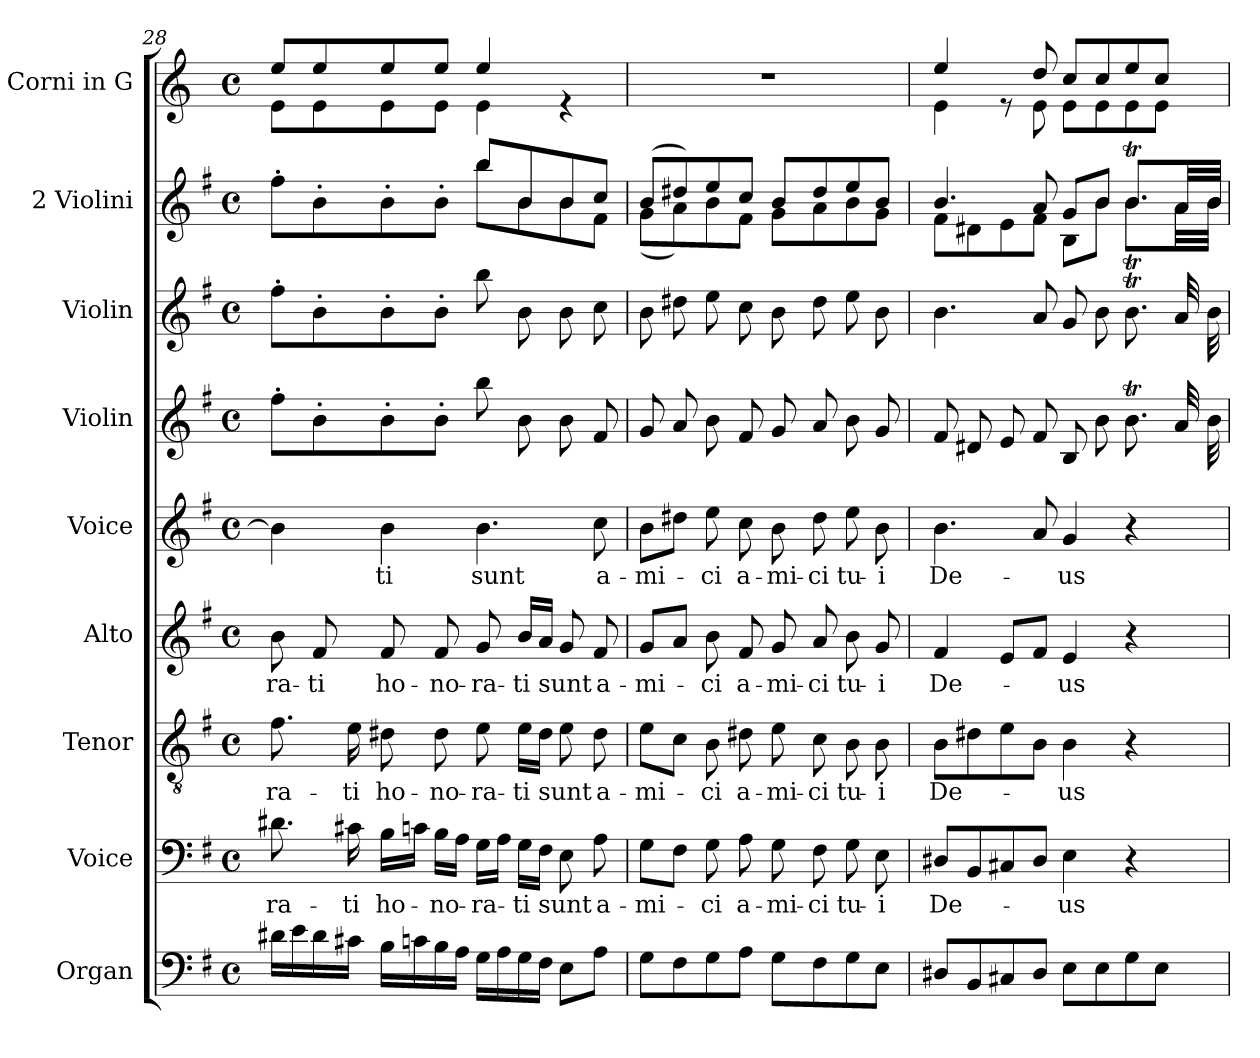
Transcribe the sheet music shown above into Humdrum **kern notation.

**kern	**kern	**text	**kern	**text	**kern	**text	**kern	**text	**kern	**kern	**kern	**kern
*part9	*part8	*part8	*part7	*part7	*part6	*part6	*part5	*part5	*part4	*part3	*part2	*part1
*staff9	*staff8	*staff8	*staff7	*staff7	*staff6	*staff6	*staff5	*staff5	*staff4	*staff3	*staff2	*staff1
*I"Organ	*I"Voice	*	*I"Tenor	*	*I"Alto	*	*I"Voice	*	*I"Violin	*I"Violin	*I"2 Violini	*I"Corni in G
*	*	*	*	*	*	*	*	*	*I'Vln.	*I'Vln.	*I'V	*I'C
!!LO:PB:g=z
*clefF4	*clefF4	*	*clefGv2	*	*clefG2	*	*clefG2	*	*clefG2	*clefG2	*clefG2	*clefG2
*	*	*	*	*	*	*	*	*	*	*	*	*ITrd3c5
*k[f#]	*k[f#]	*	*k[f#]	*	*k[f#]	*	*k[f#]	*	*k[f#]	*k[f#]	*k[f#]	*k[f#]
*M4/4	*M4/4	*	*M4/4	*	*M4/4	*	*M4/4	*	*M4/4	*M4/4	*M4/4	*M4/4
*met(c)	*met(c)	*	*met(c)	*	*met(c)	*	*met(c)	*	*met(c)	*met(c)	*met(c)	*met(c)
=28	=28	=28	=28	=28	=28	=28	=28	=28	=28	=28	=28	=28
!	!	!LO:LY:b	!	!LO:LY:b	!	!LO:LY:b	!	!	!	!	!	!
*	*	*	*	*	*	*	*	*	*	*	*^	*^
16d#X\LL	8.d#X\	-ra-	8.f#\	-ra-	8b\	-ra-	4b\]	.	8ff#'\L	8ff#'\L	8ff#'\L	2ryy	8b/L	8B\L
16e\	.	.	.	.	.	.	.	.	.	.	.	.	.	.
!	!	!	!	!	!	!LO:LY:b	!	!	!	!	!	!	!	!
16d#\	.	.	.	.	8f#/	-ti	.	.	8b'\	8b'\	8b'\	.	8b/	8B\
!	!	!LO:LY:b	!	!LO:LY:b	!	!	!	!	!	!	!	!	!	!
16c#X\JJ	16c#X\	-ti	16e\	-ti	.	.	.	.	.	.	.	.	.	.
!	!	!LO:LY:b	!	!LO:LY:b	!	!LO:LY:b	!	!LO:LY:b	!	!	!	!	!	!
16B\LL	16B\LL	ho-	8d#X\	ho-	8f#/	ho-	4b\	-ti	8b'\	8b'\	8b'\	.	8b/	8B\
16cn\	16cn\JJ	.	.	.	.	.	.	.	.	.	.	.	.	.
!	!	!LO:LY:b	!	!LO:LY:b	!	!LO:LY:b	!	!	!	!	!	!	!	!
16B\	16B\LL	-no-	8d#\	-no-	8f#/	-no-	.	.	8b'\J	8b'\J	8b'\J	.	8b/J	8B\J
16A\JJ	16A\JJ	.	.	.	.	.	.	.	.	.	.	.	.	.
!	!	!LO:LY:b	!	!LO:LY:b	!	!LO:LY:b	!	!LO:LY:b	!	!	!	!	!	!
16G\LL	16G\LL	-ra-	8e\	-ra-	8g/	-ra-	4.b\	sunt	8bb\	8bb\	8bb/L	8bb\L	4b/	4B\
16A\	16A\JJ	.	.	.	.	.	.	.	.	.	.	.	.	.
!	!	!LO:LY:b	!	!LO:LY:b	!	!LO:LY:b	!	!	!	!	!	!	!	!
16G\	16G\LL	-ti	16e\LL	-ti	16b/LL	-ti	.	.	8b\	8b\	8b/	8b\	.	.
16F#\JJ	16F#\JJ	.	16d#\JJ	.	16a/JJ	.	.	.	.	.	.	.	.	.
!	!	!LO:LY:b	!	!LO:LY:b	!	!LO:LY:b	!	!	!	!	!	!	!	!
8E\L	8E\	sunt	8e\	sunt	8g/	sunt	.	.	8b\	8b\	8b/	8b\	4re	4ryy
!	!	!LO:LY:b	!	!LO:LY:b	!	!LO:LY:b	!	!LO:LY:b	!	!	!	!	!	!
8A\J	8A\	a-	8d#\	a-	8f#/	a-	8cc\	a-	8f#/	8cc\	8cc/J	8f#\J	.	.
*	*	*	*	*	*	*	*	*	*	*	*	*	*v	*v
=29	=29	=29	=29	=29	=29	=29	=29	=29	=29	=29	=29	=29	=29
!	!	!LO:LY:b	!	!LO:LY:b	!	!LO:LY:b	!	!LO:LY:b	!	!	!	!	!
8G\L	8G\L	-mi-	8e\L	-mi-	8g/L	-mi-	8b\L	-mi-	8g/	8b\	(8b/L	(8g\L	1r
8F#\	8F#\J	.	8c\J	.	8a/J	.	8dd#X\J	.	8a/	8dd#X\	8dd#X/)	8a\)	.
!	!	!LO:LY:b	!	!LO:LY:b	!	!LO:LY:b	!	!LO:LY:b	!	!	!	!	!
8G\	8G\	-ci	8B\	-ci	8b\	-ci	8ee\	-ci	8b\	8ee\	8ee/	8b\	.
!	!	!LO:LY:b	!	!LO:LY:b	!	!LO:LY:b	!	!LO:LY:b	!	!	!	!	!
8A\J	8A\	a-	8d#X\	a-	8f#/	a-	8cc\	a-	8f#/	8cc\	8cc/J	8f#\J	.
!	!	!LO:LY:b	!	!LO:LY:b	!	!LO:LY:b	!	!LO:LY:b	!	!	!	!	!
8G\L	8G\	-mi-	8e\	-mi-	8g/	-mi-	8b\	-mi-	8g/	8b\	8b/L	8g\L	.
!	!	!LO:LY:b	!	!LO:LY:b	!	!LO:LY:b	!	!LO:LY:b	!	!	!	!	!
8F#\	8F#\	-ci	8c\	-ci	8a/	-ci	8dd#\	-ci	8a/	8dd#\	8dd#/	8a\	.
!	!	!LO:LY:b	!	!LO:LY:b	!	!LO:LY:b	!	!LO:LY:b	!	!	!	!	!
8G\	8G\	tu-	8B\	tu-	8b\	tu-	8ee\	tu-	8b\	8ee\	8ee/	8b\	.
!	!	!LO:LY:b	!	!LO:LY:b	!	!LO:LY:b	!	!LO:LY:b	!	!	!	!	!
8E\J	8E\	-i	8B\	-i	8g/	-i	8b\	-i	8g/	8b\	8b/J	8g\J	.
=30	=30	=30	=30	=30	=30	=30	=30	=30	=30	=30	=30	=30	=30
!	!	!LO:LY:b	!	!LO:LY:b	!	!LO:LY:b	!	!LO:LY:b	!	!	!	!	!
*	*	*	*	*	*	*	*	*	*	*	*	*	*^
8D#X/L	8D#X/L	De-	8B\L	De-	4f#/	De-	4.b\	De-	8f#/	4.b\	4.b/	8f#\L	4b/	4B\
8BB/	8BB/	.	8d#X\	.	.	.	.	.	8d#X/	.	.	8d#X\	.	.
8C#X/	8C#X/	.	8e\	.	8e/L	.	.	.	8e/	.	.	8e\	8re	8ryy
8D#/J	8D#/J	.	8B\J	.	8f#/J	.	8a/	.	8f#/	8a/	8a/	8f#\J	8a/	8B\
!	!	!LO:LY:b	!	!LO:LY:b	!	!LO:LY:b	!	!LO:LY:b	!	!	!	!	!	!
8E\L	4E\	-us	4B\	-us	4e/	-us	4g/	-us	8B/	8g/	8g/L	8B\L	8g/L	8B\L
8E\	.	.	.	.	.	.	.	.	8b\	8b\	8b/J	8b\J	8g/	8B\
8G\	4r	.	4r	.	4r	.	4r	.	8.bt\	8.bt\	8.bt/L	8.bt\L	8b/	8B\
8E\J	.	.	.	.	.	.	.	.	.	.	.	.	8g/J	8B\J
.	.	.	.	.	.	.	.	.	32a/	32a/	32a/LL	32a\LL	.	.
.	.	.	.	.	.	.	.	.	32b\	32b\	32b/JJJ	32b\JJJ	.	.
*	*	*	*	*	*	*	*	*	*	*	*v	*v	*	*
*	*	*	*	*	*	*	*	*	*	*	*	*v	*v
=	=	=	=	=	=	=	=	=	=	=	=	=
*-	*-	*-	*-	*-	*-	*-	*-	*-	*-	*-	*-	*-
